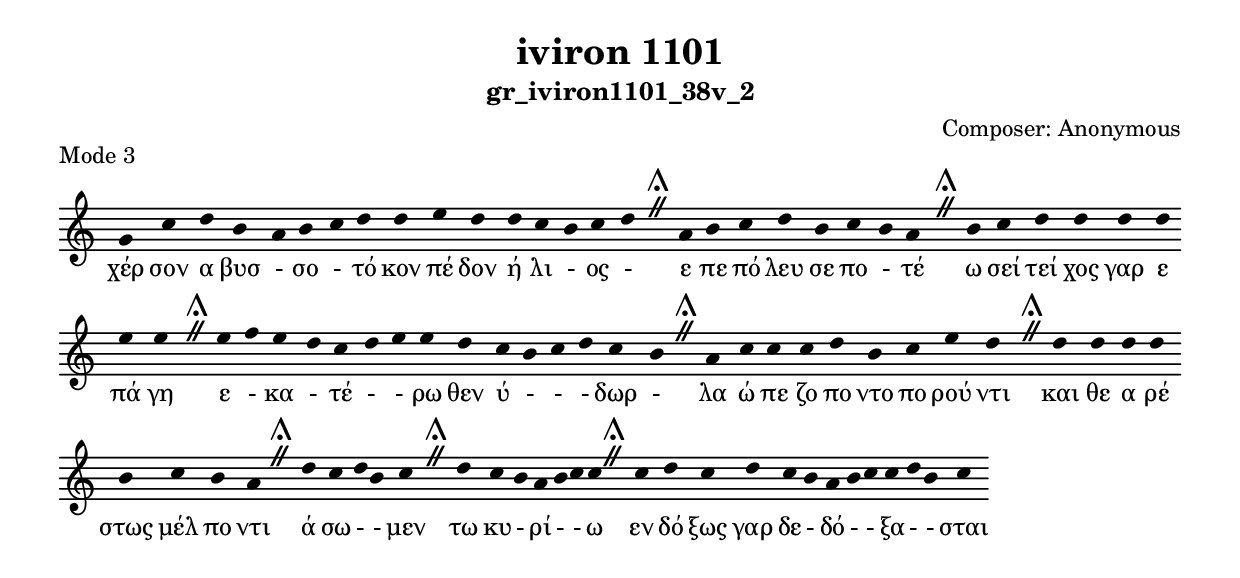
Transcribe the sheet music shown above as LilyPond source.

\include "gregorian.ly"

	\header {
 	  title = "iviron 1101"
	  subtitle = "gr_iviron1101_38v_2"
	  composer = "Composer: Αnonymous"
	  piece = "Mode 3"
	}

	chant = {
	  g'4 c''4 d''4 b'4 a'4 b'4 c''4 d''4 d''4 e''4 d''4 d''4 c''4 b'4 c''4 d''4 \divisioMaior
 a'4 b'4 c''4 d''4 b'4 c''4 b'4 a'4 \divisioMaior
 b'4 c''4 d''4 d''4 d''4 d''4 e''4 e''4 \divisioMaior
 e''4 f''4 e''4 d''4 c''4 d''4 e''4 e''4 d''4 c''4 b'4 c''4 d''4 c''4 b'4 \divisioMaior
 a'4 c''4 c''4 c''4 d''4 b'4 c''4 e''4 d''4 \divisioMaior
 d''4 d''4 d''4 d''4 b'4 c''4 b'4 a'4 \divisioMaior
 d''4 c''4 d''4 b'4 c''4 \divisioMaior
 d''4 c''4 b'4 a'4 b'4 c''4 c''4 \divisioMaior
 c''4 d''4 c''4 d''4 c''4 b'4 a'4 b'4 c''4 c''4 d''4 b'4 c''4\finalis
	}

	verba = \lyricmode {χέρ σον α βυσ - σο - τό κον πέ δον ή λι - ος - 
ε πε πό λευ σε πο - τέ 
ω σεί τεί χος γαρ ε πά γη 
ε - κα - τέ -  - ρω θεν ύ -  -  - δωρ - 
λα ώ πε ζο πο ντο πο ρού ντι 
και θε α ρέ στως μέλ πο ντι 
ά σω -  - μεν 
τω κυ - ρί -  - ω 
εν δό ξως γαρ δε - δό -  - ξα -  - σται 
	}


	\score {
	  \new Staff <<
	  \new Voice = "melody" \chant
	  \new Lyrics = "one" \lyricsto melody \verba
	  >>
	  \layout {
	    \context {
	      \Staff
	      \remove "Time_signature_engraver"
	      \remove "Bar_engraver"
	    }
	    \context {
	      \Voice
	      \remove "Stem_engraver"
	    }
	  }
	}